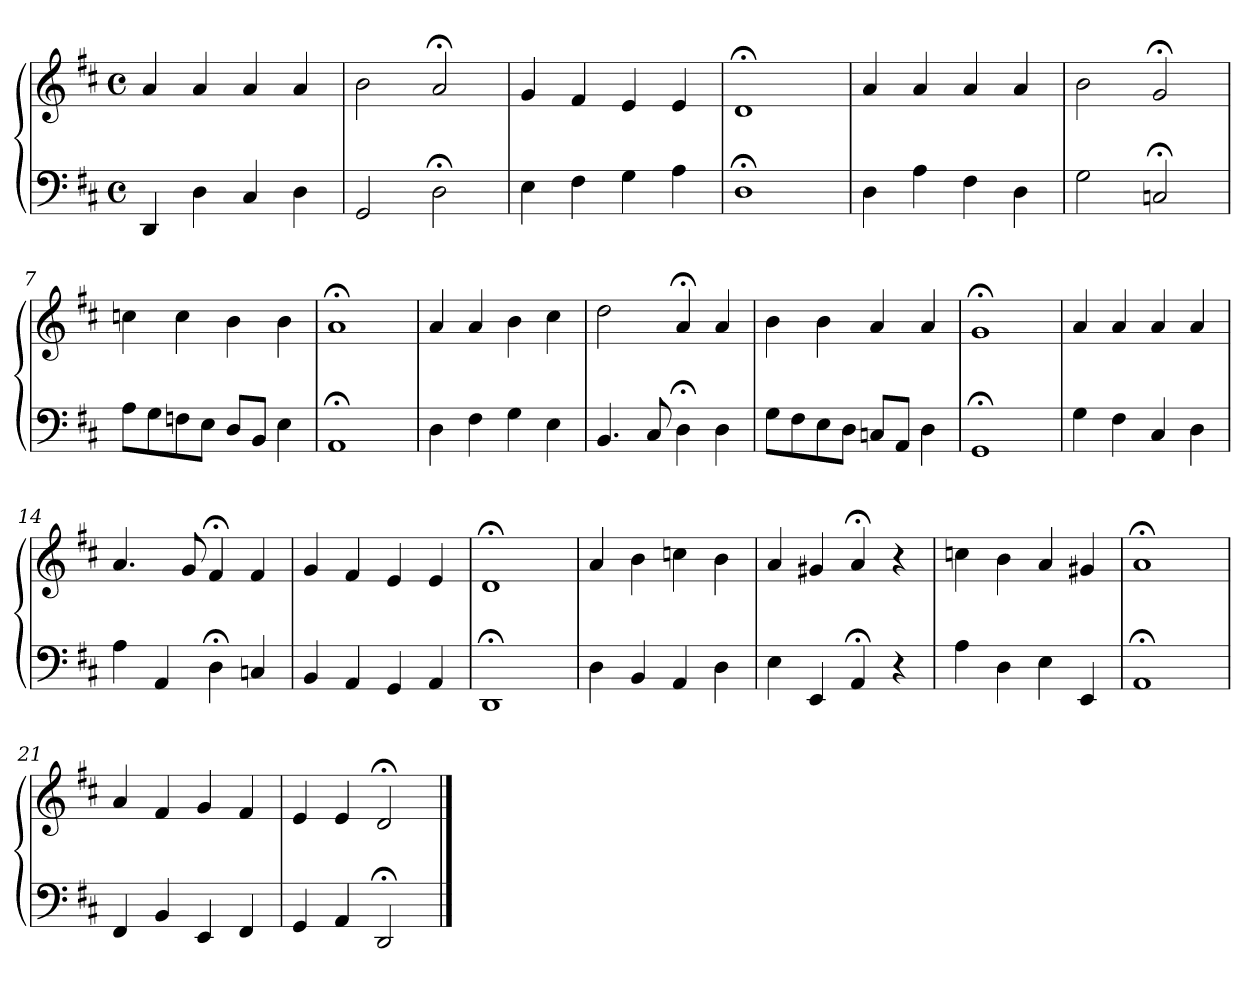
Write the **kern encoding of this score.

**kern	**kern
*part1	*part1
*staff2	*staff1
*clefF4	*clefG2
*k[f#c#]	*k[f#c#]
*M4/4	*M4/4
*met(c)	*met(c)
=1	=1
4DD	4a
4D	4a
4C#	4a
4D	4a
=2	=2
2GG	2b
2D;<	2a;<
=3	=3
4E	4g
4F#	4f#
4G	4e
4A	4e
=4	=4
1D;<	1d;<
=5	=5
4D	4a
4A	4a
4F#	4a
4D	4a
=6	=6
2G	2b
2Cn;<	2g;<
=7	=7
8AL	4ccn
8G	.
8Fn	4cc
8EJ	.
8DL	4b
8BBJ	.
4E	4b
=8	=8
1AA;<	1a;<
!!LO:LB:g=z
=9	=9
4D	4a
4F#	4a
4G	4b
4E	4cc#
=10	=10
4.BB	2dd
8C#	.
4D;<	4a;<
4D	4a
=11	=11
8GL	4b
8F#	.
8E	4b
8DJ	.
8CnL	4a
8AAJ	.
4D	4a
=12	=12
1GG;<	1g;<
=13	=13
4G	4a
4F#	4a
4C#	4a
4D	4a
=14	=14
4A	4.a
4AA	.
.	8g
4D;<	4f#;<
4Cn	4f#
=15	=15
4BB	4g
4AA	4f#
4GG	4e
4AA	4e
=16	=16
1DD;<	1d;<
!!LO:LB:g=z
=17	=17
4D	4a
4BB	4b
4AA	4ccn
4D	4b
=18	=18
4E	4a
4EE	4g#X
4AA;<	4a;<
4r	4r
=19	=19
4A	4ccn
4D	4b
4E	4a
4EE	4g#X
=20	=20
1AA;<	1a;<
=21	=21
4FF#	4a
4BB	4f#
4EE	4g
4FF#	4f#
=22	=22
4GG	4e
4AA	4e
2DD;<	2d;<
==	==
*-	*-
